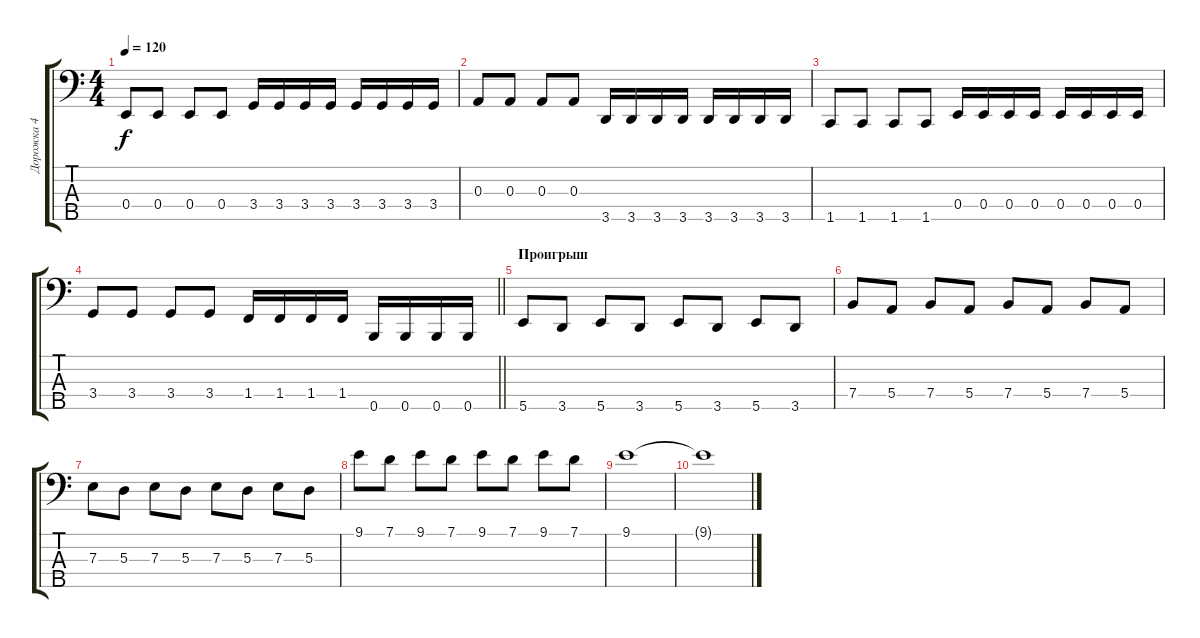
\track ("Дорожка 4" "Дорожка 4") {instrument electricbassfinger}
\staff {score tabs}
\tuning (G2 D2 A1 E1 B0) {hide}
\ts (4 4)
\tempo 120
\clef f4
\ks c
0.4.8{dy f} 0.4.8 0.4.8 0.4.8 3.4.16 3.4.16 3.4.16 3.4.16 3.4.16 3.4.16 3.4.16 3.4.16 |
0.3.8 0.3.8 0.3.8 0.3.8 3.5.16 3.5.16 3.5.16 3.5.16 3.5.16 3.5.16 3.5.16 3.5.16 |
1.5.8 1.5.8 1.5.8 1.5.8 0.4.16 0.4.16 0.4.16 0.4.16 0.4.16 0.4.16 0.4.16 0.4.16 |
\barLineRight lightlight
3.4.8 3.4.8 3.4.8 3.4.8 1.4.16 1.4.16 1.4.16 1.4.16 0.5.16 0.5.16 0.5.16 0.5.16 |
\section ("" "Проигрыш")
5.5.8 3.5.8 5.5.8 3.5.8 5.5.8 3.5.8 5.5.8 3.5.8 |
7.4.8 5.4.8 7.4.8 5.4.8 7.4.8 5.4.8 7.4.8 5.4.8 |
7.3.8 5.3.8 7.3.8 5.3.8 7.3.8 5.3.8 7.3.8 5.3.8 |
9.1.8 7.1.8 9.1.8 7.1.8 9.1.8 7.1.8 9.1.8 7.1.8 |
9.1.1 |
9.1{t}.1
